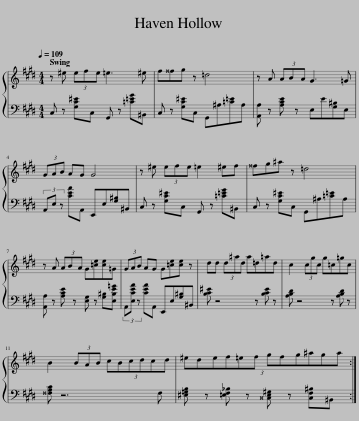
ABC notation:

X:1
%%score { 1 | 2 }
L:1/8
Q:1/4=109
M:4/4
I:linebreak $
K:E
V:1 treble
V:2 bass
V:1
 z ^e (3efe =e3 ^e | f^^fg z =d4 | z A (3ABA G3 =G |$ (3GAB AG G4 | z ^e (3efe =e2 ^ef | %5
 ^^fg^a z =d4 |$ z A (3ABA G[=ce][ce]=G | (3GAB AG G[=ce][ce] z | dd (3d^ad a=d=ad | c2 (3cgc g=c=gc |$ %10
 B2 (3BAB (3:2:6cBcdcd | (3:2:12^edef=ef gfg^aga :| %12
V:2
 C, z [G,C^E]C, G,, z [=C=EG]^B,, | C, z [G,C^E]C, G,,^A,[=C=E]A, | [A,,A,] z [A,CE] z E,E[G,^B,]E, |$ (3A,,E, z [CEA]A,, E,,E,[G,^B,]^B,, | C, z [G,C^E]C, G,, z [=C=EG]^B,, | %5
 C, z [G,C^E]C, G,,^A,[=C=E]A, |$ [A,,A,] z [A,CE] z [E,G,] z [G,^B,][E,B,E=G] | (3A,,[E,CEA] z [CEA]A,, E,,E,[G,^B,]^B,, | [B,C^E] z4 z [B,CE] z | [A,B,D] z4 z [A,B,D] z |$ %10
 [^^F,A,C] z6 F, | [^E,=G,B,] z [=E,F,_B,] z [^^C,E,^G,] z [C,F,^B,]^B,, :| %12
